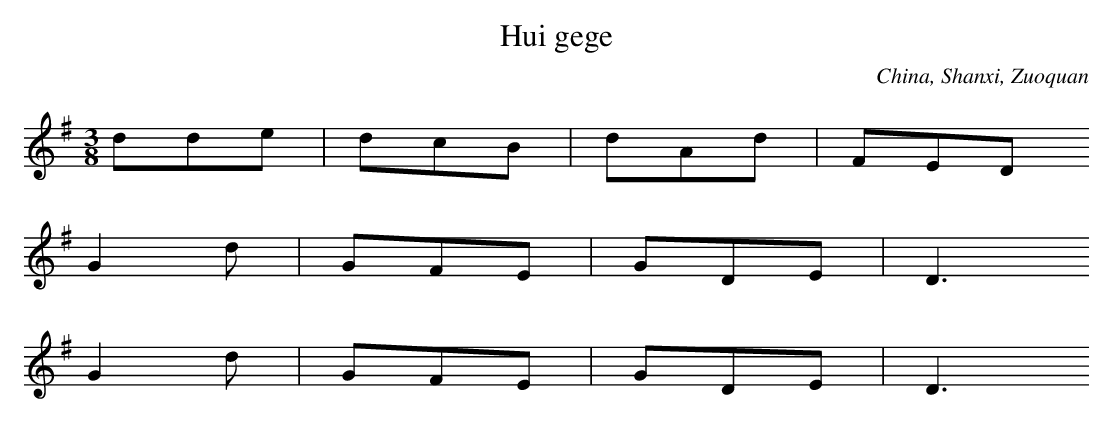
X:1
T: Hui gege
O: China, Shanxi, Zuoquan
M: 3/8
L: 1/8
K: G
dde | dcB | dAd | FED
G2d | GFE | GDE | D3
G2d | GFE | GDE | D3
